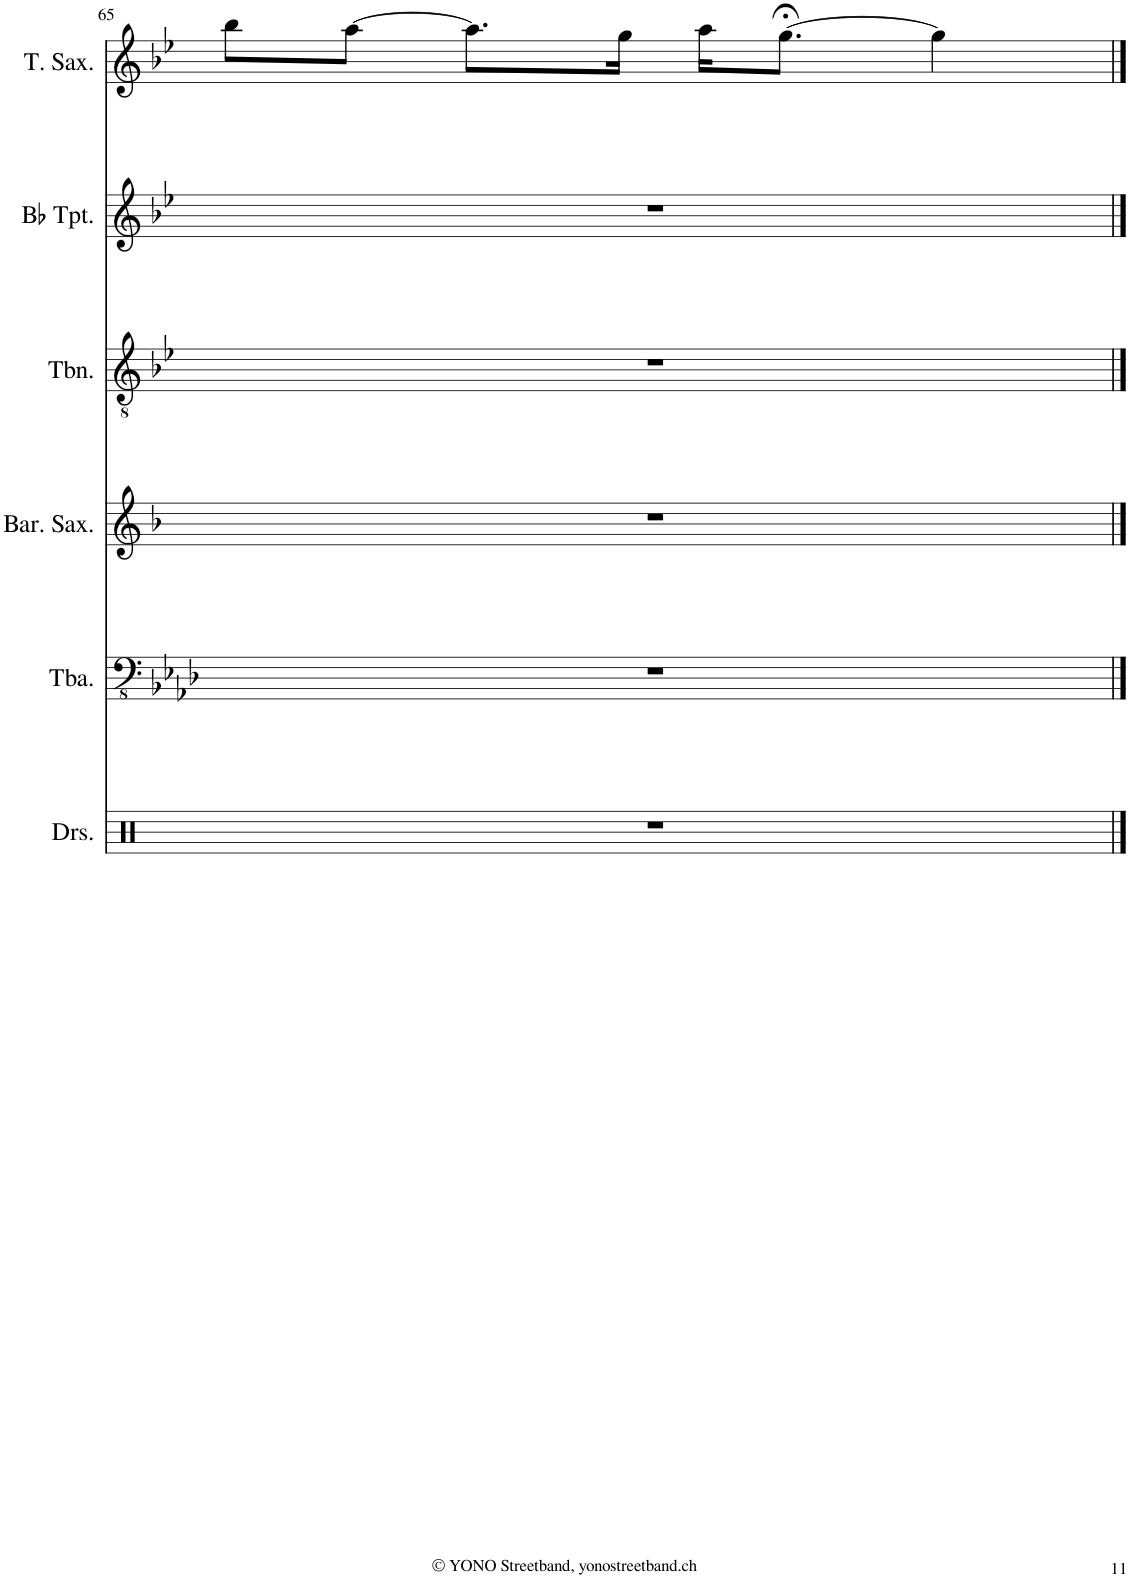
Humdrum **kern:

**kern	**kern	**kern	**kern	**kern	**kern
*part6	*part5	*part4	*part3	*part2	*part1
*staff6	*staff5	*staff4	*staff3	*staff2	*staff1
*I"Drumset	*I"Tuba	*I"Baritone Saxophone	*I"Trombone	*I"Bb Trumpet	*I"Tenor Saxophone
*I'Drs.	*I'Tba.	*I'Bar. Sax.	*I'Tbn.	*I'Bb Tpt.	*I'T. Sax.
!!LO:PB:g=z
*clefX	*clefFv4	*clefG2	*clefGv2	*clefG2	*clefG2
*	*	*Trd12c21	*Trd1c2	*Trd1c2	*Trd8c14
*k[]	*k[b-e-a-d-]	*k[b-]	*k[b-e-]	*k[b-e-]	*k[b-e-]
*M4/4	*M4/4	*M4/4	*M4/4	*M4/4	*M4/4
=65	=65	=65	=65	=65	=65
1r	1r	1r	1r	1r	8bb-\L
.	.	.	.	.	[8aa\J
.	.	.	.	.	8.aa\L]
.	.	.	.	.	16gg\Jk
.	.	.	.	.	16aa\KL
.	.	.	.	.	[8.gg;<\J
.	.	.	.	.	4gg\]
==	==	==	==	==	==
*-	*-	*-	*-	*-	*-
